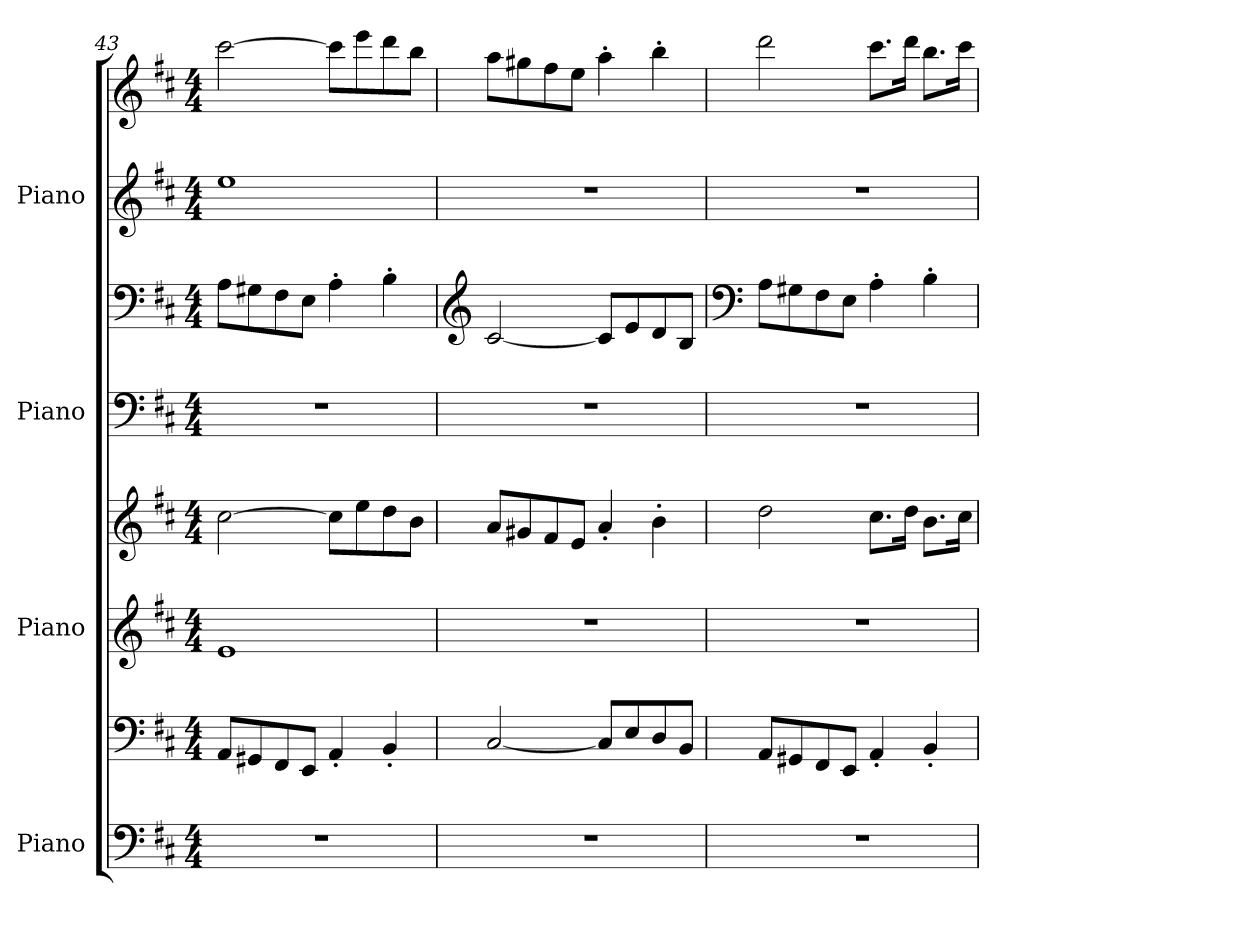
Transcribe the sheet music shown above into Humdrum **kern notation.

**kern	**kern	**kern	**kern	**kern	**kern	**kern	**kern
*part4	*part4	*part3	*part3	*part2	*part2	*part1	*part1
*staff8	*staff7	*staff6	*staff5	*staff4	*staff3	*staff2	*staff1
*I"Piano	*	*I"Piano	*	*I"Piano	*	*I"Piano	*
*I'Pno.	*	*I'Pno.	*	*I'Pno.	*	*I'Pno.	*
*clefF4	*clefF4	*clefG2	*clefG2	*clefF4	*clefF4	*clefG2	*clefG2
*k[f#c#]	*k[f#c#]	*k[f#c#]	*k[f#c#]	*k[f#c#]	*k[f#c#]	*k[f#c#]	*k[f#c#]
*M4/4	*M4/4	*M4/4	*M4/4	*M4/4	*M4/4	*M4/4	*M4/4
=43	=43	=43	=43	=43	=43	=43	=43
1r	8AA/L	1e	[2cc#\	1r	8A\L	1ee	[2ccc#\
.	8GG#X/	.	.	.	8G#X\	.	.
.	8FF#/	.	.	.	8F#\	.	.
.	8EE/J	.	.	.	8E\J	.	.
.	4AA'/	.	8cc#\L]	.	4A'\	.	8ccc#\L]
.	.	.	8ee\	.	.	.	8eee\
.	4BB'/	.	8dd\	.	4B'\	.	8ddd\
.	.	.	8b\J	.	.	.	8bb\J
!!LO:PB:g=z
=44	=44	=44	=44	=44	=44	=44	=44
*	*	*	*	*	*clefG2	*	*
1r	[2C#/	1r	8a/L	1r	[2c#/	1r	8aa\L
.	.	.	8g#X/	.	.	.	8gg#X\
.	.	.	8f#/	.	.	.	8ff#\
.	.	.	8e/J	.	.	.	8ee\J
.	8C#/L]	.	4a'/	.	8c#/L]	.	4aa'\
.	8E/	.	.	.	8e/	.	.
.	8D/	.	4b'\	.	8d/	.	4bb'\
.	8BB/J	.	.	.	8B/J	.	.
=45	=45	=45	=45	=45	=45	=45	=45
*	*	*	*	*	*clefF4	*	*
1r	8AA/L	1r	2dd\	1r	8A\L	1r	2ddd\
.	8GG#X/	.	.	.	8G#X\	.	.
.	8FF#/	.	.	.	8F#\	.	.
.	8EE/J	.	.	.	8E\J	.	.
.	4AA'/	.	8.cc#\L	.	4A'\	.	8.ccc#\L
.	.	.	16dd\Jk	.	.	.	16ddd\Jk
.	4BB'/	.	8.b\L	.	4B'\	.	8.bb\L
.	.	.	16cc#\Jk	.	.	.	16ccc#\Jk
=	=	=	=	=	=	=	=
*-	*-	*-	*-	*-	*-	*-	*-
